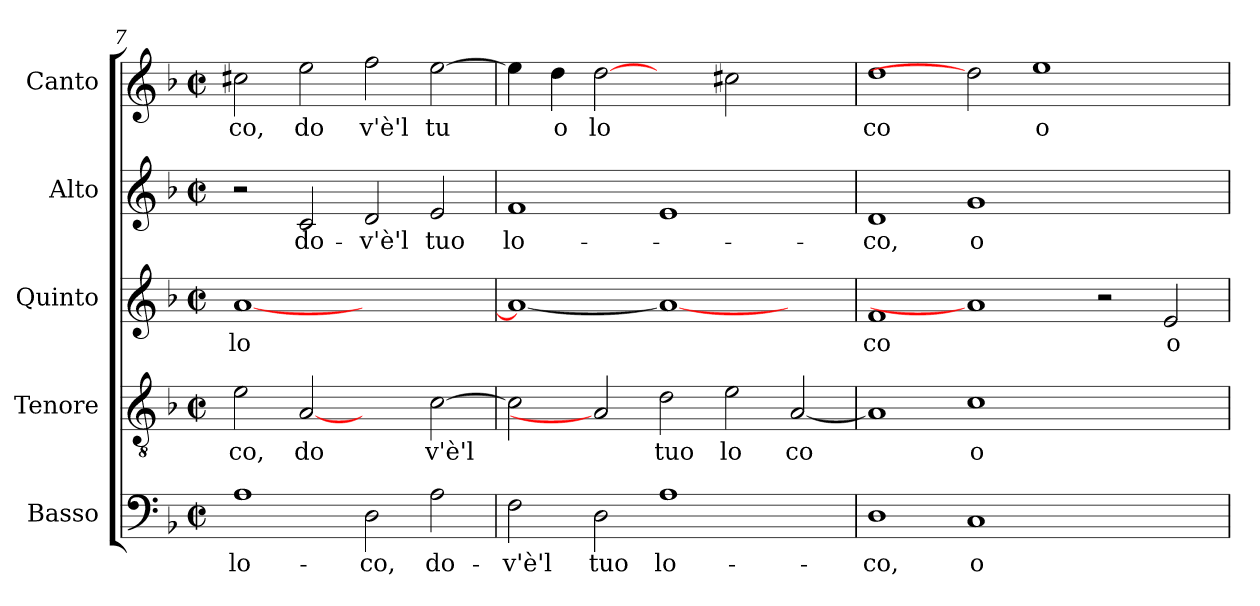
**kern	**text	**kern	**text	**kern	**text	**kern	**text	**kern	**text
*part5	*part5	*part4	*part4	*part3	*part3	*part2	*part2	*part1	*part1
*staff5	*staff5	*staff4	*staff4	*staff3	*staff3	*staff2	*staff2	*staff1	*staff1
*I"Basso	*	*I"Tenore	*	*I"Quinto	*	*I"Alto	*	*I"Canto	*
!!LO:LB:g=z
*clefF4	*	*clefGv2	*	*clefG2	*	*clefG2	*	*clefG2	*
*k[b-]	*	*k[b-]	*	*k[b-]	*	*k[b-]	*	*k[b-]	*
*F:	*	*F:	*	*F:	*	*F:	*	*F:	*
*M2/2	*	*M2/2	*	*M2/2	*	*M2/2	*	*M2/2	*
*met(c|)	*	*met(c|)	*	*met(c|)	*	*met(c|)	*	*met(c|)	*
=7	=7	=7	=7	=7	=7	=7	=7	=7	=7
!	!LO:LY:b:cj	!	!LO:LY:b:cj	!	!LO:LY:b:cj	!	!	!	!LO:LY:b:cj
1A	lo-	2e\	co,	[<1a	lo	2r	.	2cc#X\	-co,
!	!	!	!LO:LY:b:cj	!	!	!	!LO:LY:b:cj	!	!LO:LY:b:cj
.	.	[2A	do	.	.	2c/	do-	2ee\	do
!	!LO:LY:b:cj	!	!	!	!	!	!LO:LY:b:cj	!	!LO:LY:b:cj
2D\	-co,	2ryy	.	1ryy	.	2d/	-v'è'l	2ff\	v'è'l
!	!LO:LY:b:cj	!	!LO:LY:b	!	!	!	!LO:LY:b:cj	!	!LO:LY:b:cj
2A\	do-	[>2c\	v'è'l	.	.	2e/	tuo	[>2ee\	tu
=8	=8	=8	=8	=8	=8	=8	=8	=8	=8
!	!LO:LY:b:cj	!	!	!	!	!	!LO:LY:b:cj	!	!
2F\	-v'è'l	2c\]	.	1a_	.	1f	lo-	4ee\]	.
!	!	!	!	!	!	!	!	!	!LO:LY:b:cj
.	.	.	.	.	.	.	.	4dd\	o
!	!LO:LY:b:cj	!	!	!	!	!	!	!	!LO:LY:b:cj
2D\	tuo	2A]	.	.	.	.	.	[2dd	lo
!	!LO:LY:b:cj	!	!LO:LY:b:cj	!	!	!	!	!	!
1A	lo-	2d\	tuo	1a_	.	1e	.	2ryy	.
!	!	!	!LO:LY:b:cj	!	!	!	!	!	!
.	.	2e\	lo	.	.	.	.	2cc#\	.
!	!	!	!LO:LY:b:cj	!	!	!	!	!	!
2ryy	.	[<2A/	co	2ryy	.	2ryy	.	2ryy	.
=9	=9	=9	=9	=9	=9	=9	=9	=9	=9
!	!LO:LY:b:cj	!	!	!	!LO:LY:b:cj	!	!LO:LY:b:cj	!	!LO:LY:b:cj
1D	-co,	1A]	.	1f	co	1d	-co,	1dd	co
!	!LO:LY:b:cj	!	!LO:LY:b:cj	!	!	!	!LO:LY:b:cj	!	!
1C	o-	1c	o	1a]	.	1g	o-	2dd]	.
!	!	!	!	!	!	!	!	!	!LO:LY:b:cj
.	.	.	.	.	.	.	.	1ee	o
1ryy	.	1ryy	.	2r	.	1ryy	.	.	.
!	!	!	!	!	!LO:LY:b:cj	!	!	!	!
.	.	.	.	2e/	o	.	.	2ryy	.
=	=	=	=	=	=	=	=	=	=
*-	*-	*-	*-	*-	*-	*-	*-	*-	*-
